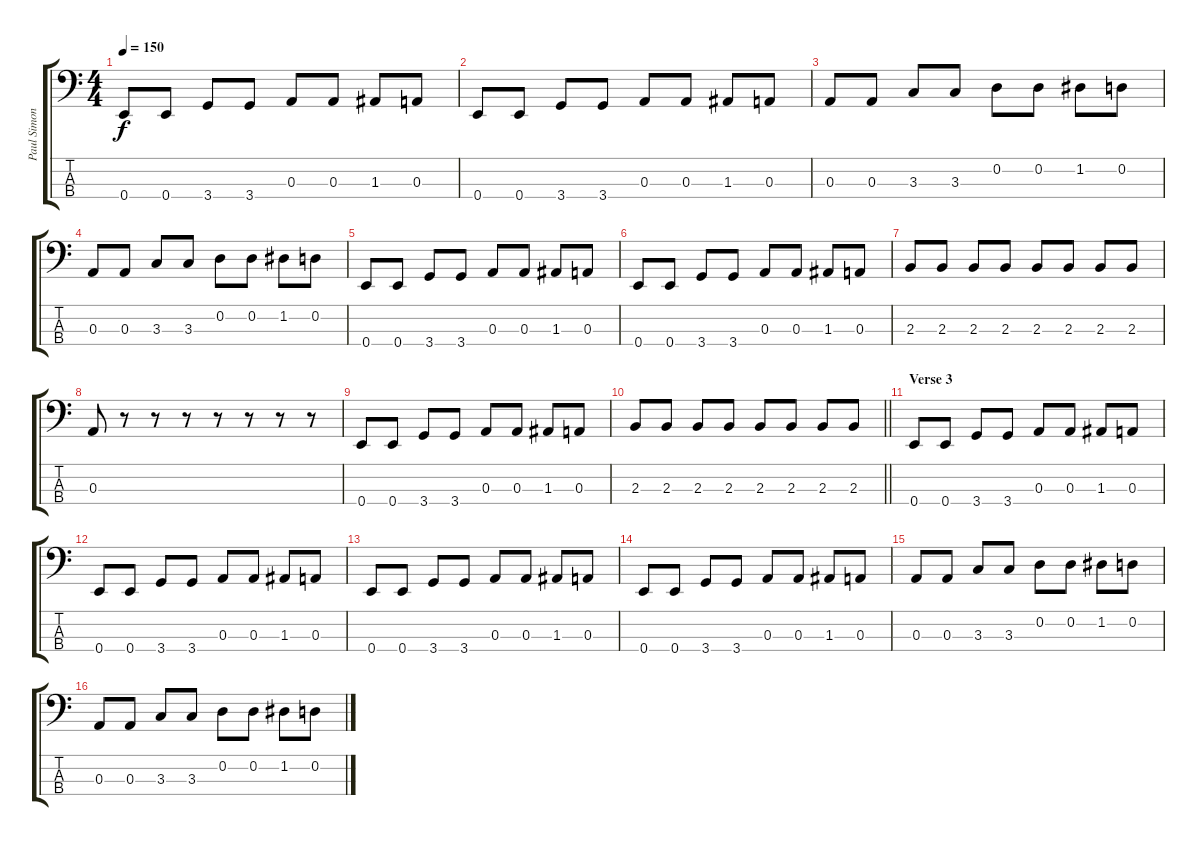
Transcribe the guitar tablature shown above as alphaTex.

\track ("Paul Simonon - Bass" "Paul Simon") {instrument electricbassfinger}
\staff {score tabs}
\tuning (G2 D2 A1 E1) {hide}
\ts (4 4)
\tempo 150
\clef f4
\ks c
0.4.8{dy f} 0.4.8 3.4.8 3.4.8 0.3.8 0.3.8 1.3.8 0.3.8 |
0.4.8 0.4.8 3.4.8 3.4.8 0.3.8 0.3.8 1.3.8 0.3.8 |
0.3.8 0.3.8 3.3.8 3.3.8 0.2.8 0.2.8 1.2.8 0.2.8 |
0.3.8 0.3.8 3.3.8 3.3.8 0.2.8 0.2.8 1.2.8 0.2.8 |
0.4.8 0.4.8 3.4.8 3.4.8 0.3.8 0.3.8 1.3.8 0.3.8 |
0.4.8 0.4.8 3.4.8 3.4.8 0.3.8 0.3.8 1.3.8 0.3.8 |
2.3.8 2.3.8 2.3.8 2.3.8 2.3.8 2.3.8 2.3.8 2.3.8 |
0.3.8 r.8 r.8 r.8 r.8 r.8 r.8 r.8 |
0.4.8 0.4.8 3.4.8 3.4.8 0.3.8 0.3.8 1.3.8 0.3.8 |
\barLineRight lightlight
2.3.8 2.3.8 2.3.8 2.3.8 2.3.8 2.3.8 2.3.8 2.3.8 |
\section ("" "Verse 3")
0.4.8 0.4.8 3.4.8 3.4.8 0.3.8 0.3.8 1.3.8 0.3.8 |
0.4.8 0.4.8 3.4.8 3.4.8 0.3.8 0.3.8 1.3.8 0.3.8 |
0.4.8 0.4.8 3.4.8 3.4.8 0.3.8 0.3.8 1.3.8 0.3.8 |
0.4.8 0.4.8 3.4.8 3.4.8 0.3.8 0.3.8 1.3.8 0.3.8 |
0.3.8 0.3.8 3.3.8 3.3.8 0.2.8 0.2.8 1.2.8 0.2.8 |
0.3.8 0.3.8 3.3.8 3.3.8 0.2.8 0.2.8 1.2.8 0.2.8
